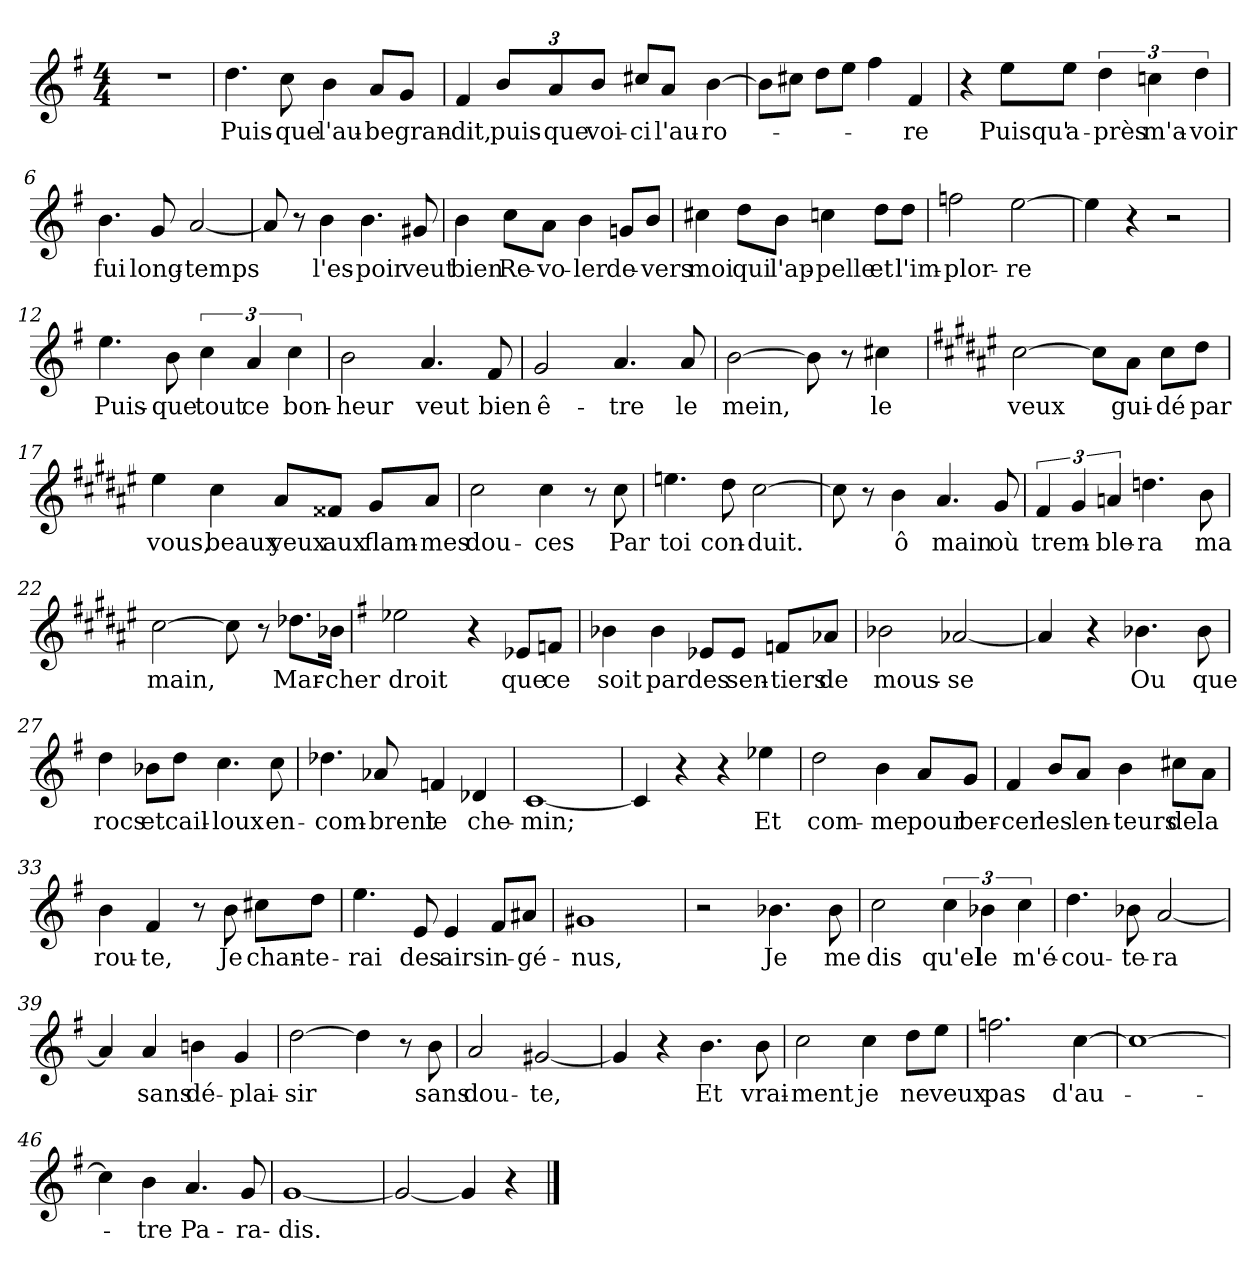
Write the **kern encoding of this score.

**kern	**text
*part1	*part1
*staff1	*staff1
*clefG2	*
*k[f#]	*
*M4/4	*
=1	=1
1r	.
=2	=2
!	!LO:LY:b
4.dd\	Puis-
!	!LO:LY:b
8cc\	-que
!	!LO:LY:b
4b\	l'au-
!	!LO:LY:b
8a/L	-be
!	!LO:LY:b
8g/J	gran-
=3	=3
!	!LO:LY:b
4f#/	-dit,
!	!LO:LY:b
12b/L	puis-
!	!LO:LY:b
12a/	-que
!	!LO:LY:b
12b/J	voi-
!	!LO:LY:b
8cc#X/L	-ci
!	!LO:LY:b
8a/J	l'au-
!	!LO:LY:b
[4b\	-ro-
=4	=4
8b\L]	.
8cc#X\J	.
8dd\L	.
8ee\J	.
4ff#\	.
!	!LO:LY:b
4f#/	-re
=5	=5
4r	.
!	!LO:LY:b
8ee\L	Puisqu'
!	!LO:LY:b
8ee\J	a-
!	!LO:LY:b
6dd\	-près
!	!LO:LY:b
6ccn\	m'a-
!	!LO:LY:b
6dd\	-voir
=6	=6
!	!LO:LY:b
4.b\	fui
!	!LO:LY:b
8g/	long-
!	!LO:LY:b
[2a/	-temps
!!LO:LB:g=z
=7	=7
8a/]	.
8r	.
!	!LO:LY:b
4b\	l'es-
!	!LO:LY:b
4.b\	-poir
!	!LO:LY:b
8g#X/	veut
=8	=8
!	!LO:LY:b
4b\	bien
!	!LO:LY:b
8cc\L	Re-
!	!LO:LY:b
8a\J	-vo-
!	!LO:LY:b
4b\	-ler
!	!LO:LY:b
8gn/L	de-
!	!LO:LY:b
8b/J	-vers
=9	=9
!	!LO:LY:b
4cc#X\	moi
!	!LO:LY:b
8dd\L	qui
!	!LO:LY:b
8b\J	l'ap-
!	!LO:LY:b
4ccn\	-pelle
!	!LO:LY:b
8dd\L	et
!	!LO:LY:b
8dd\J	l'im-
=10	=10
!	!LO:LY:b
2ffn\	-plor-
!	!LO:LY:b
[2ee\	-re
=11	=11
4ee\]	.
4r	.
2r	.
=12	=12
!	!LO:LY:b
4.ee\	Puis-
!	!LO:LY:b
8b\	-que
!	!LO:LY:b
6cc\	tout
!	!LO:LY:b
6a/	ce
!	!LO:LY:b
6cc\	bon-
!!LO:LB:g=z
=13	=13
!	!LO:LY:b
2b\	-heur
!	!LO:LY:b
4.a/	veut
!	!LO:LY:b
8f#/	bien
=14	=14
!	!LO:LY:b
2g/	ê-
!	!LO:LY:b
4.a/	-tre
!	!LO:LY:b
8a/	le
=15	=15
!	!LO:LY:b
[2b\	mein,
8b\]	.
8r	.
!	!LO:LY:b
4cc#X\	le
=16	=16
*k[f#c#g#d#a#e#]	*
!	!LO:LY:b
[2cc#\	veux
8cc#\L]	.
!	!LO:LY:b
8a#\J	gui-
!	!LO:LY:b
8cc#\L	-dé
!	!LO:LY:b
8dd#\J	par
=17	=17
!	!LO:LY:b
4ee#\	vous,
!	!LO:LY:b
4cc#\	beaux
!	!LO:LY:b
8a#/L	yeux
!	!LO:LY:b
8f##X/J	aux
!	!LO:LY:b
8g#/L	flam-
!	!LO:LY:b
8a#/J	-mes
=18	=18
!	!LO:LY:b
2cc#\	dou-
!	!LO:LY:b
4cc#\	-ces
8r	.
!	!LO:LY:b
8cc#\	Par
!!LO:LB:g=z
=19	=19
!	!LO:LY:b
4.een\	toi
!	!LO:LY:b
8dd#\	con-
!	!LO:LY:b
[2cc#\	-duit.
=20	=20
8cc#\]	.
8r	.
!	!LO:LY:b
4b\	ô
!	!LO:LY:b
4.a#/	main
!	!LO:LY:b
8g#/	où
=21	=21
!	!LO:LY:b
6f#/	trem-
6g#/	.
!	!LO:LY:b
6an/	-ble-
!	!LO:LY:b
4.ddn\	-ra
!	!LO:LY:b
8b\	ma
=22	=22
!	!LO:LY:b
[2cc#\	main,
8cc#\]	.
8r	.
!	!LO:LY:b
8.dd-X\L	Mar-
!	!LO:LY:b
16b-X\Jk	-cher
=23	=23
*k[f#]	*
!	!LO:LY:b
2ee-X\	droit
4r	.
!	!LO:LY:b
8e-X/L	que
!	!LO:LY:b
8fn/J	ce
=24	=24
!	!LO:LY:b
4b-X\	soit
!	!LO:LY:b
4b-\	par
!	!LO:LY:b
8e-X/L	des
!	!LO:LY:b
8e-/J	sen-
!	!LO:LY:b
8fn/L	-tiers
!	!LO:LY:b
8a-X/J	de
!!LO:LB:g=z
=25	=25
!	!LO:LY:b
2b-X\	mous-
!	!LO:LY:b
[2a-X/	-se
=26	=26
4a-/]	.
4r	.
!	!LO:LY:b
4.b-X\	Ou
!	!LO:LY:b
8b-\	que
=27	=27
!	!LO:LY:b
4dd\	rocs
!	!LO:LY:b
8b-X\L	et
!	!LO:LY:b
8dd\J	cail-
!	!LO:LY:b
4.cc\	-loux
!	!LO:LY:b
8cc\	en-
=28	=28
!	!LO:LY:b
4.dd-X\	-com-
!	!LO:LY:b
8a-X/	-brent
!	!LO:LY:b
4fn/	le
!	!LO:LY:b
4d-X/	che-
=29	=29
!	!LO:LY:b
[1c	-min;
=30	=30
4c/]	.
4r	.
4r	.
!	!LO:LY:b
4ee-X\	Et
=31	=31
!	!LO:LY:b
2dd\	com-
!	!LO:LY:b
4b\	-me
!	!LO:LY:b
8a/L	pour
!	!LO:LY:b
8g/J	ber-
!!LO:LB:g=z
=32	=32
!	!LO:LY:b
4f#/	-cer
!	!LO:LY:b
8b/L	les
!	!LO:LY:b
8a/J	len-
!	!LO:LY:b
4b\	-teurs
!	!LO:LY:b
8cc#X\L	de
!	!LO:LY:b
8a\J	la
=33	=33
!	!LO:LY:b
4b\	rou-
!	!LO:LY:b
4f#/	-te,
8r	.
!	!LO:LY:b
8b\	Je
!	!LO:LY:b
8cc#X\L	chan-
!	!LO:LY:b
8dd\J	-te-
=34	=34
!	!LO:LY:b
4.ee\	-rai
!	!LO:LY:b
8e/	des
!	!LO:LY:b
4e/	airs
!	!LO:LY:b
8f#/L	in-
!	!LO:LY:b
8a#X/J	-gé-
=35	=35
!	!LO:LY:b
1g#X	-nus,
=36	=36
2r	.
!	!LO:LY:b
4.b-X\	Je
!	!LO:LY:b
8b-\	me
=37	=37
!	!LO:LY:b
2cc\	dis
!	!LO:LY:b
6cc\	qu'el
!	!LO:LY:b
6b-X\	-le
!	!LO:LY:b
6cc\	m'é-
=38	=38
!	!LO:LY:b
4.dd\	-cou-
!	!LO:LY:b
8b-X\	-te-
!	!LO:LY:b
[2a/	-ra
!!LO:LB:g=z
=39	=39
4a/]	.
!	!LO:LY:b
4a/	sans
!	!LO:LY:b
4bn\	dé-
!	!LO:LY:b
4g/	-plai-
=40	=40
!	!LO:LY:b
[2dd\	-sir
4dd\]	.
8r	.
!	!LO:LY:b
8b\	sans
=41	=41
!	!LO:LY:b
2a/	dou-
!	!LO:LY:b
[2g#X/	-te,
=42	=42
4g#/]	.
4r	.
!	!LO:LY:b
4.b\	Et
!	!LO:LY:b
8b\	vrai-
=43	=43
!	!LO:LY:b
2cc\	-ment
!	!LO:LY:b
4cc\	je
!	!LO:LY:b
8dd\L	ne
!	!LO:LY:b
8ee\J	veux
=44	=44
!	!LO:LY:b
2.ffn\	pas
!	!LO:LY:b
[4cc\	d'au-
=45	=45
1cc_	.
=46	=46
4cc\]	.
!	!LO:LY:b
4b\	-tre
!	!LO:LY:b
4.a/	Pa-
!	!LO:LY:b
8g/	-ra-
=47	=47
!	!LO:LY:b
[1g	-dis.
=48	=48
2g/_	.
4g/]	.
4r	.
==	==
*-	*-
